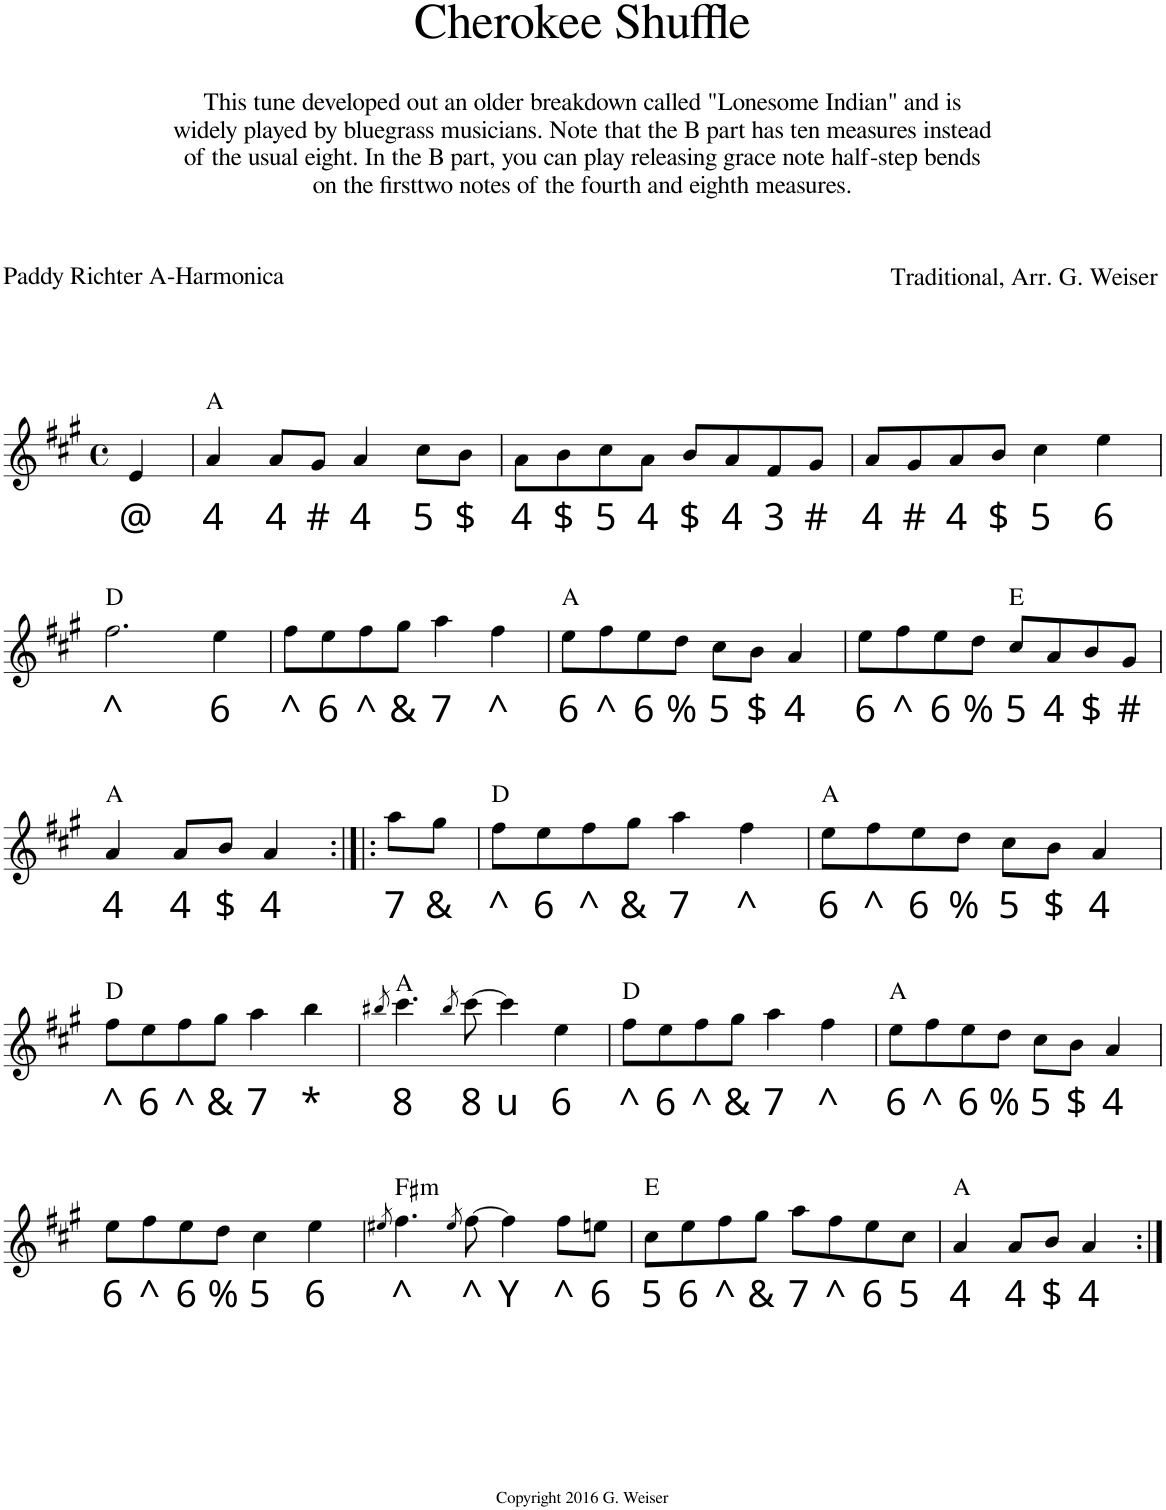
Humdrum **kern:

**kern	**text	**harte
*part1	*part1	*part1
*staff1	*staff1	*
*I"Harmonica	*	*
*I'Harm.	*	*
*clefG2	*	*
*k[f#c#g#]	*	*
*M4/4	*	*
*met(c)	*	*
=1	=1	=1
!	!LO:LY:b	!
4e/	@	.
=2	=2	=2
!	!LO:LY:b	!
4a/	4	A:maj
!	!LO:LY:b	!
8a/L	4	.
!	!LO:LY:b	!
8g#/J	#	.
!	!LO:LY:b	!
4a/	4	.
!	!LO:LY:b	!
8cc#\L	5	.
!	!LO:LY:b	!
8b\J	$	.
=3	=3	=3
!	!LO:LY:b	!
8a\L	4	.
!	!LO:LY:b	!
8b\	$	.
!	!LO:LY:b	!
8cc#\	5	.
!	!LO:LY:b	!
8a\J	4	.
!	!LO:LY:b	!
8b/L	$	.
!	!LO:LY:b	!
8a/	4	.
!	!LO:LY:b	!
8f#/	3	.
!	!LO:LY:b	!
8g#/J	#	.
=4	=4	=4
!	!LO:LY:b	!
8a/L	4	.
!	!LO:LY:b	!
8g#/	#	.
!	!LO:LY:b	!
8a/	4	.
!	!LO:LY:b	!
8b/J	$	.
!	!LO:LY:b	!
4cc#\	5	.
!	!LO:LY:b	!
4ee\	6	.
!!LO:LB:g=z
=5	=5	=5
!	!LO:LY:b	!
2.ff#\	^	D:maj
!	!LO:LY:b	!
4ee\	6	.
=6	=6	=6
!	!LO:LY:b	!
8ff#\L	^	.
!	!LO:LY:b	!
8ee\	6	.
!	!LO:LY:b	!
8ff#\	^	.
!	!LO:LY:b	!
8gg#\J	&	.
!	!LO:LY:b	!
4aa\	7	.
!	!LO:LY:b	!
4ff#\	^	.
=7	=7	=7
!	!LO:LY:b	!
8ee\L	6	A:maj
!	!LO:LY:b	!
8ff#\	^	.
!	!LO:LY:b	!
8ee\	6	.
!	!LO:LY:b	!
8dd\J	%	.
!	!LO:LY:b	!
8cc#\L	5	.
!	!LO:LY:b	!
8b\J	$	.
!	!LO:LY:b	!
4a/	4	.
=8	=8	=8
!	!LO:LY:b	!
8ee\L	6	.
!	!LO:LY:b	!
8ff#\	^	.
!	!LO:LY:b	!
8ee\	6	.
!	!LO:LY:b	!
8dd\J	%	.
!	!LO:LY:b	!
8cc#/L	5	E:maj
!	!LO:LY:b	!
8a/	4	.
!	!LO:LY:b	!
8b/	$	.
!	!LO:LY:b	!
8g#/J	#	.
!!LO:LB:g=z
=9	=9	=9
!	!LO:LY:b	!
4a/	4	A:maj
!	!LO:LY:b	!
8a/L	4	.
!	!LO:LY:b	!
8b/J	$	.
!	!LO:LY:b	!
4a/	4	.
=10:|!|:	=10:|!|:	=10:|!|:
!	!LO:LY:b	!
8aa\L	7	.
!	!LO:LY:b	!
8gg#\J	&	.
=11	=11	=11
!	!LO:LY:b	!
8ff#\L	^	D:maj
!	!LO:LY:b	!
8ee\	6	.
!	!LO:LY:b	!
8ff#\	^	.
!	!LO:LY:b	!
8gg#\J	&	.
!	!LO:LY:b	!
4aa\	7	.
!	!LO:LY:b	!
4ff#\	^	.
=12	=12	=12
!	!LO:LY:b	!
8ee\L	6	A:maj
!	!LO:LY:b	!
8ff#\	^	.
!	!LO:LY:b	!
8ee\	6	.
!	!LO:LY:b	!
8dd\J	%	.
!	!LO:LY:b	!
8cc#\L	5	.
!	!LO:LY:b	!
8b\J	$	.
!	!LO:LY:b	!
4a/	4	.
!!LO:LB:g=z
=13	=13	=13
!	!LO:LY:b	!
8ff#\L	^	D:maj
!	!LO:LY:b	!
8ee\	6	.
!	!LO:LY:b	!
8ff#\	^	.
!	!LO:LY:b	!
8gg#\J	&	.
!	!LO:LY:b	!
4aa\	7	.
!	!LO:LY:b	!
4bb\	\*	.
=14	=14	=14
8qbb#X/	.	.
!	!LO:LY:b	!
4.ccc#\	8	A:maj
8qbb#/	.	.
!	!LO:LY:b	!
[8ccc#\	8	.
!	!LO:LY:b	!
4ccc#\]	u	.
!	!LO:LY:b	!
4ee\	6	.
=15	=15	=15
!	!LO:LY:b	!
8ff#\L	^	D:maj
!	!LO:LY:b	!
8ee\	6	.
!	!LO:LY:b	!
8ff#\	^	.
!	!LO:LY:b	!
8gg#\J	&	.
!	!LO:LY:b	!
4aa\	7	.
!	!LO:LY:b	!
4ff#\	^	.
=16	=16	=16
!	!LO:LY:b	!
8ee\L	6	A:maj
!	!LO:LY:b	!
8ff#\	^	.
!	!LO:LY:b	!
8ee\	6	.
!	!LO:LY:b	!
8dd\J	%	.
!	!LO:LY:b	!
8cc#\L	5	.
!	!LO:LY:b	!
8b\J	$	.
!	!LO:LY:b	!
4a/	4	.
!!LO:LB:g=z
=17	=17	=17
!	!LO:LY:b	!
8ee\L	6	.
!	!LO:LY:b	!
8ff#\	^	.
!	!LO:LY:b	!
8ee\	6	.
!	!LO:LY:b	!
8dd\J	%	.
!	!LO:LY:b	!
4cc#\	5	.
!	!LO:LY:b	!
4ee\	6	.
=18	=18	=18
8qee#X/	.	.
!	!LO:LY:b	!LO:H:kt=m
4.ff#\	^	F#:min
8qee#/	.	.
!	!LO:LY:b	!
[8ff#\	^	.
!	!LO:LY:b	!
4ff#\]	Y	.
!	!LO:LY:b	!
8ff#\L	^	.
!	!LO:LY:b	!
8een\J	6	.
=19	=19	=19
!	!LO:LY:b	!
8cc#\L	5	E:maj
!	!LO:LY:b	!
8ee\	6	.
!	!LO:LY:b	!
8ff#\	^	.
!	!LO:LY:b	!
8gg#\J	&	.
!	!LO:LY:b	!
8aa\L	7	.
!	!LO:LY:b	!
8ff#\	^	.
!	!LO:LY:b	!
8ee\	6	.
!	!LO:LY:b	!
8cc#\J	5	.
=20	=20	=20
!	!LO:LY:b	!
4a/	4	A:maj
!	!LO:LY:b	!
8a/L	4	.
!	!LO:LY:b	!
8b/J	$	.
!	!LO:LY:b	!
4a/	4	.
=:|!	=:|!	=:|!
*-	*-	*-
